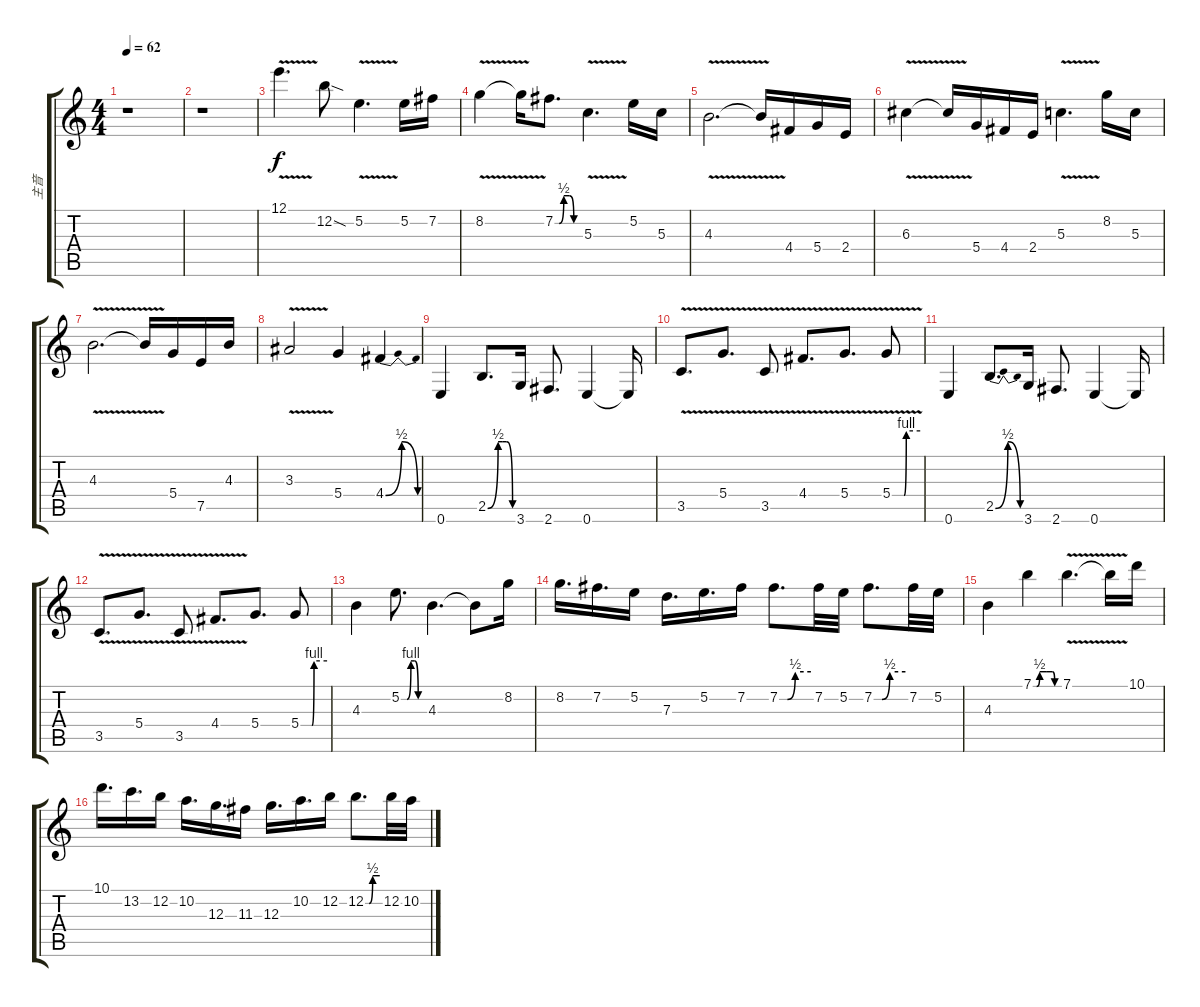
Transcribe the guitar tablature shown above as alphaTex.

\track ("主音" "主音") {instrument overdrivenguitar}
\staff {score tabs}
\tuning (E4 B3 G3 D3 A2 E2) {hide}
\ts (4 4)
\tempo 62
\clef g2
\ks c
r.1{txt "" dy f instrument overdrivenguitar} |
r.1 |
12.1{v}.4{d txt " "} 12.2{sod}.8 5.2{v}.4{d} 5.2.16 7.2.16 |
8.2{v}.4 8.2{t}.16 7.2{be (custom 0 0 10 0 21 2 35 2 45 0 60 0)}.8{d} 5.3{v}.4{d} 5.2.16 5.3.16 |
4.3{v}.2{d} 4.3{t}.16 4.4.16 5.4.16{txt ""} 2.4.16 |
6.3{v}.4 6.3{t}.16 5.4.16 4.4.16 2.4.16 5.3{v}.4{d} 8.2.16 5.3.16 |
4.3{v}.2{d} 4.3{t}.16 5.4.16 7.5.16 4.3.16 |
3.3{v}.2{txt ""} 5.4.4 4.4{be (bendrelease 0 0 20 2 25 2 60 0)}.4 |
0.6.4 2.5{be (custom 0 0 25 2 35 2 45 2 60 0)}.8{d} 3.6.16 2.6.8{d} 0.6.4 0.6{t}.16 |
3.5{v}.8{d} 5.4{v}.8{d} 3.5{v}.8 4.4{v}.8{d} 5.4{v}.8{d} 5.4{be (custom 0 0 25 0 30 4 60 4) v}.8 |
0.6.4 2.5{be (bendrelease 0 0 25 2 35 2 60 0)}.8{d txt ""} 3.6.16 2.6.8{d} 0.6.4 0.6{t}.16 |
3.5{v}.8{d} 5.4{v}.8{d} 3.5{v}.8 4.4{v}.8{d} 5.4.8{d} 5.4{be (custom 0 0 25 0 30 4 60 4)}.8 |
4.3.4 5.2{be (custom 0 0 15 0 25 4 35 4 44 0 60 0)}.8{d} 4.3.4{d} 4.3{t}.8 8.2.16 |
8.2.16{d} 7.2.16{d} 5.2.16 7.3.16{d txt ""} 5.2.16{d} 7.2.16 7.2{be (custom 0 0 15 0 30 2 60 2)}.8{d} 7.2.32 5.2.32 7.2{be (custom 0 0 15 0 30 2 60 2)}.8{d} 7.2.32 5.2.32 |
4.3.4 7.1{be (custom 0 0 8 0 15 2 30 2 45 2 50 0 60 0)}.4 7.1{v}.4{d} 7.1{t}.16 10.1.16 |
10.1.16{d} 13.2.16{d} 12.2.16 10.2.16{d} 12.3.16{d} 11.3.16 12.3.16{d} 10.2.16{d} 12.2.16 12.2{be (custom 0 0 15 0 30 2 60 2)}.8{d} 12.2.32 10.2.32
